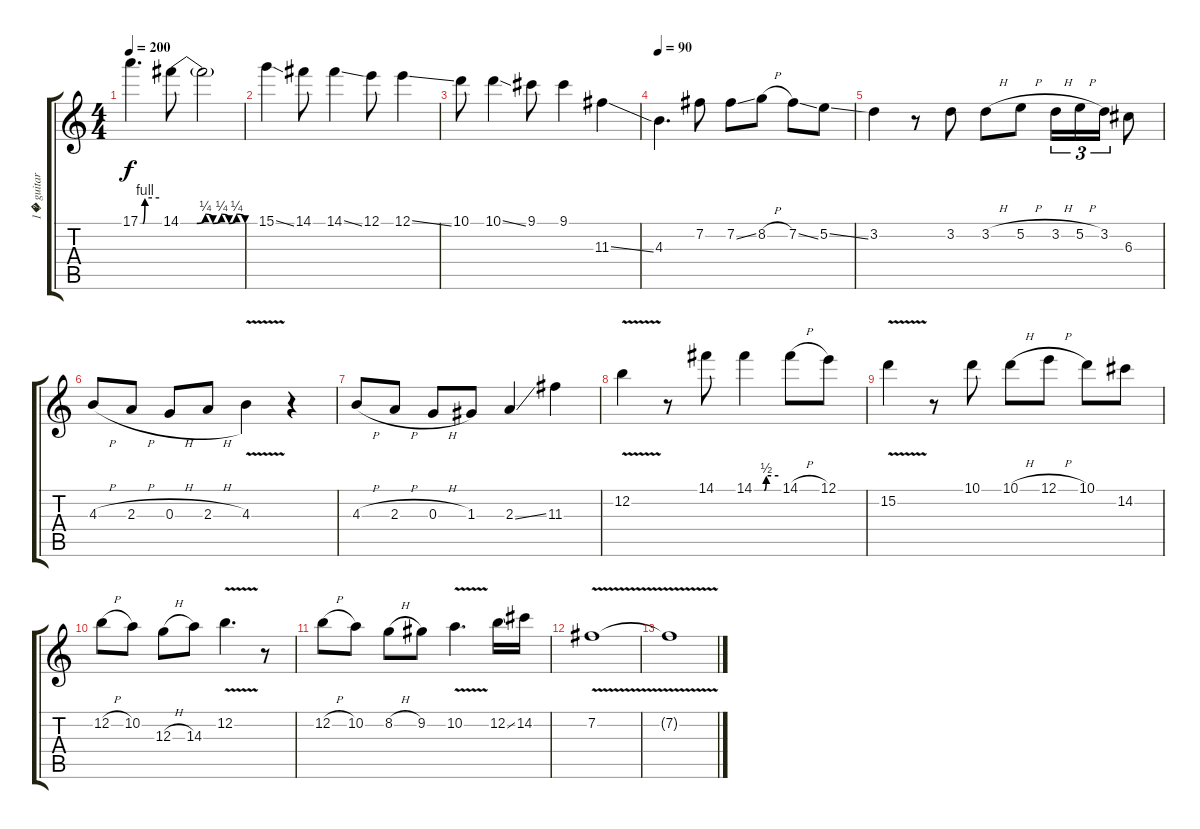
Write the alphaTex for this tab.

\track ("1� guitar acom" "1� guitar ") {instrument distortionguitar}
\staff {score tabs}
\tuning (E4 B3 G3 D3 A2 E2) {hide}
\ts (4 4)
\tempo 200
\clef g2
\ks c
17.1{be (custom 0 0 8 0 15 4 60 4)}.4{d dy f} 14.1{be (custom 0 0 15 0 23 1 30 0 38 1 45 0 52 1 60 0)}.8 14.1{t}.2 |
15.1{ss}.4 14.1.8 14.1{ss}.4 12.1.8 12.1{ss}.4 |
10.1.8 10.1{ss}.4 9.1.8 9.1.4 11.3{ss}.4 |
\tempo 90
4.3.4{d} 7.2.8 7.2{ss}.8 8.2{h}.8 7.2{ss}.8 5.2{ss}.8 |
3.2.4 r.8 3.2.8 3.2{h}.8 5.2{h}.8 3.2{h}.16{tu (3 2)} 5.2{h}.16{tu (3 2)} 3.2.16{tu (3 2)} 6.3.8 |
4.3{h}.8 2.3{h}.8 0.3{h}.8 2.3{h}.8 4.3{v}.4 r.4 |
4.3{h}.8 2.3{h}.8 0.3{h}.8 1.3.8 2.3{ss}.4 11.3.4 |
12.2{v}.4 r.8 14.1.8 14.1{be (custom 0 0 25 0 30 2 60 2)}.4 14.1{h}.8 12.1.8 |
15.2{v}.4 r.8 10.1.8 10.1{h}.8 12.1{h}.8 10.1.8 14.2.8 |
12.2{h}.8 10.2.8 12.3{h}.8 14.3.8 12.2{v}.4{d} r.8 |
12.2{h}.8 10.2.8 8.2{h}.8 9.2.8 10.2{v}.4{d} 12.2{ss}.16 14.2.16 |
7.2{v}.1 |
7.2{t}.1
